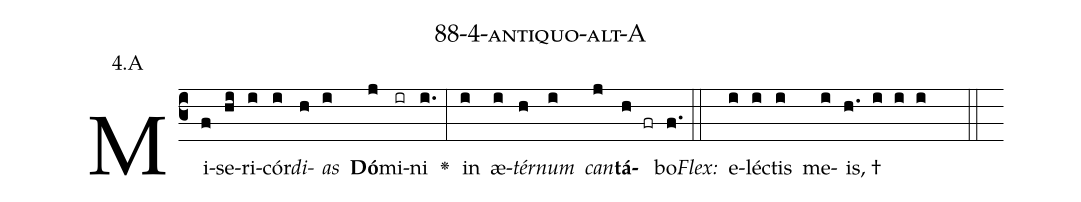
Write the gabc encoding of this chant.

name: 88-4-antiquo-alt-A;
annotation: 4.A;
%%
(c3)Mi(f)se(hi)ri(i)cór(i)<i>di</i>(h)<i>as</i>(i) <b>Dó</b>(j)mi(ir)ni(i.) <v>\greheightstar</v>(:) in(i) æ(i)<i>tér</i>(h)<i>num</i>(i) <i>can</i>(j)<b>tá</b>(h fr)bo.(f.) (::)
<i>Flex:</i>()  e(i)léc(i)tis(i) me(i)is, †(h. i i i  ::)

%E(i) u(h) o(i) u(j) a(h) e.(f.) (::)
